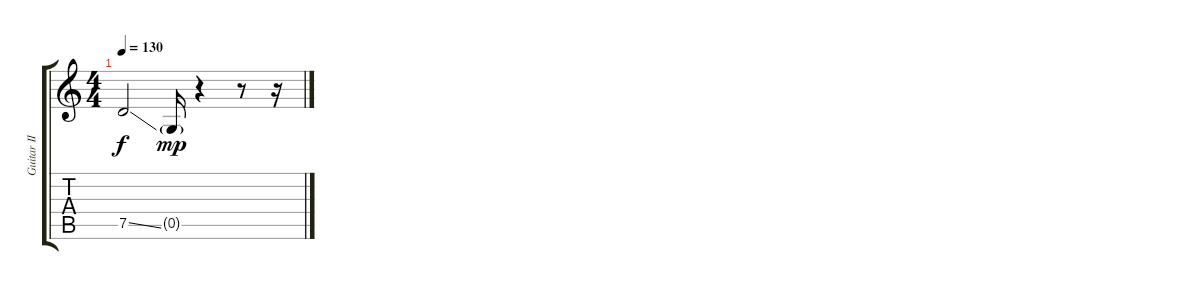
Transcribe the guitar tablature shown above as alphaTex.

\track ("Guitar II" "Guitar II") {instrument distortionguitar}
\staff {score tabs}
\tuning (D4 A3 F3 C3 G2 D2) {hide}
\ts (4 4)
\tempo 130
\clef g2
\ks c
7.5{ss}.2{dy f} 0.5{g}.16{dy mp} r.4 r.8 r.16
